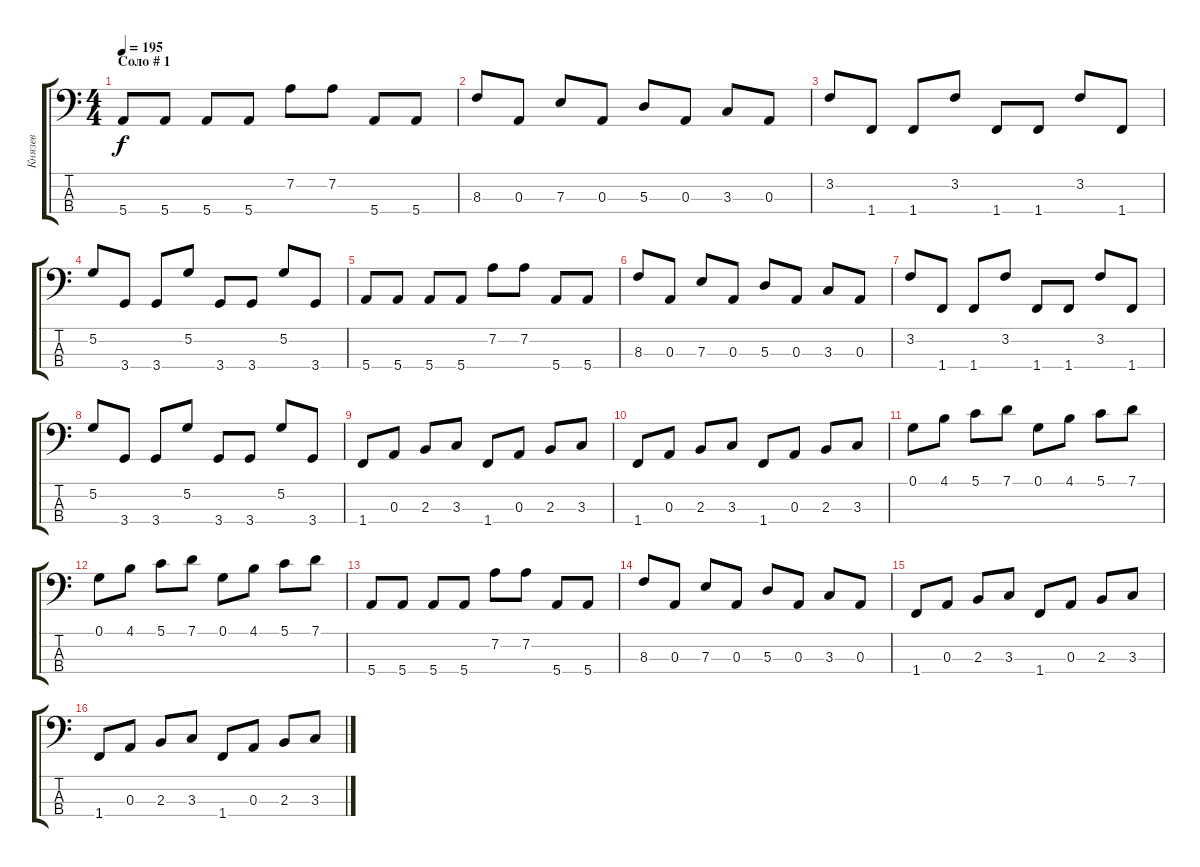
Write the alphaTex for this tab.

\track ("Князев" "Князев") {instrument electricbassfinger}
\staff {score tabs}
\tuning (G2 D2 A1 E1) {hide}
\ts (4 4)
\section ("" "Соло # 1")
\tempo 195
\clef f4
\ks c
5.4.8{dy f} 5.4.8 5.4.8 5.4.8 7.2.8 7.2.8 5.4.8 5.4.8 |
8.3.8 0.3.8 7.3.8 0.3.8 5.3.8 0.3.8 3.3.8 0.3.8 |
3.2.8 1.4.8 1.4.8 3.2.8 1.4.8 1.4.8 3.2.8 1.4.8 |
5.2.8 3.4.8 3.4.8 5.2.8 3.4.8 3.4.8 5.2.8 3.4.8 |
5.4.8 5.4.8 5.4.8 5.4.8 7.2.8 7.2.8 5.4.8 5.4.8 |
8.3.8 0.3.8 7.3.8 0.3.8 5.3.8 0.3.8 3.3.8 0.3.8 |
3.2.8 1.4.8 1.4.8 3.2.8 1.4.8 1.4.8 3.2.8 1.4.8 |
5.2.8 3.4.8 3.4.8 5.2.8 3.4.8 3.4.8 5.2.8 3.4.8 |
1.4.8 0.3.8 2.3.8 3.3.8 1.4.8 0.3.8 2.3.8 3.3.8 |
1.4.8 0.3.8 2.3.8 3.3.8 1.4.8 0.3.8 2.3.8 3.3.8 |
0.1.8 4.1.8 5.1.8 7.1.8 0.1.8 4.1.8 5.1.8 7.1.8 |
0.1.8 4.1.8 5.1.8 7.1.8 0.1.8 4.1.8 5.1.8 7.1.8 |
5.4.8 5.4.8 5.4.8 5.4.8 7.2.8 7.2.8 5.4.8 5.4.8 |
8.3.8 0.3.8 7.3.8 0.3.8 5.3.8 0.3.8 3.3.8 0.3.8 |
1.4.8 0.3.8 2.3.8 3.3.8 1.4.8 0.3.8 2.3.8 3.3.8 |
1.4.8 0.3.8 2.3.8 3.3.8 1.4.8 0.3.8 2.3.8 3.3.8
